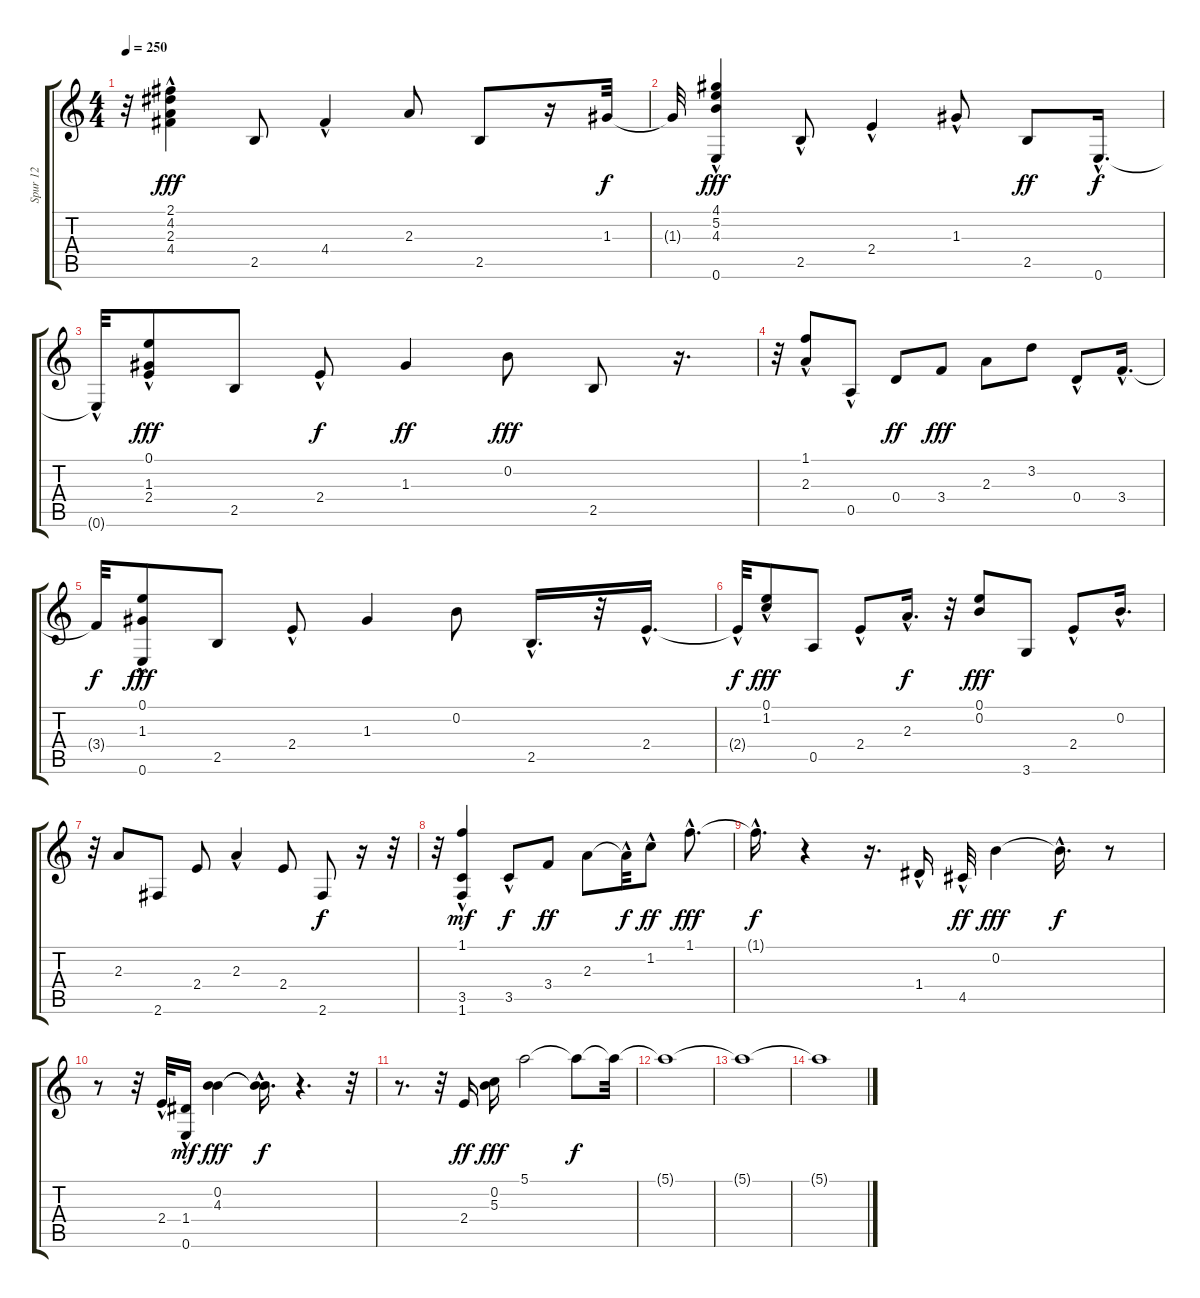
\track ("Spur 12" "Spur 12") {instrument acousticguitarsteel}
\staff {score tabs}
\tuning (E4 B3 G3 D3 A2 E2) {hide}
\ts (4 4)
\tempo 250
\clef g2
\ks c
r.32{dy ff} (2.1{hac} 4.2{hac} 2.3{hac} 4.4).4{dy fff} 2.5.8 4.4{hac}.4 2.3.8 2.5.8 r.16 1.3.32{dy f} |
1.3{t}.32 (4.1{hac} 5.2{hac} 4.3{hac} 0.6{hac}).4{dy fff} 2.5{hac}.8 2.4{hac}.4 1.3{hac}.8 2.5.8{dy ff} 0.6{hac}.16{d dy f} |
0.6{hac t}.32 (0.1{hac} 1.3 2.4).8{dy fff} 2.5.8 2.4{hac}.8{dy f} 1.3.4{dy ff} 0.2.8{dy fff} 2.5.8 r.16{d} |
r.32 (1.1{hac} 2.3{hac}).8 0.5{hac}.8 0.4.8{dy ff} 3.4.8{dy fff} 2.3.8 3.2.8 0.4{hac}.8 3.4{hac}.16{d} |
3.4{t}.32{dy f} (0.1{hac} 1.3 0.6{hac}).8{dy fff} 2.5.8 2.4{hac}.8 1.3.4 0.2.8 2.5{hac}.16{d} r.32 2.4{hac}.16{d} |
2.4{hac t}.32{dy f} (0.1{hac} 1.2{hac}).8{dy fff} 0.5.8 2.4{hac}.8 2.3{hac}.16{d dy f} r.32 (0.1 0.2).8{dy fff} 3.6.8 2.4{hac}.8 0.2{hac}.16{d} |
r.32 2.3.8 2.6.8 2.4.8 2.3{hac}.4 2.4.8 2.6.8{dy f} r.16 r.32 |
r.32 (1.1 3.5{hac} 1.6{hac}).4{dy mf} 3.5{hac}.8{dy f} 3.4.8{dy ff} 2.3.8 2.3{hac t}.32{dy f} 1.2{hac}.8{dy ff} 1.1{hac}.8{d dy fff} |
1.1{hac t}.16{d dy f} r.4 r.16{d} 1.4{hac}.16 4.5{hac}.32{dy ff} 0.2.4{dy fff} 0.2{hac t}.16{d dy f} r.8 |
r.8 r.32 2.4{hac}.32 (1.4{hac} 0.6{hac}).16{dy mf} (0.2 4.3).4{dy fff} (0.2{hac t} 4.3{hac t}).16{d dy f} r.4{d} r.32 |
r.8{d} r.32 2.4.16{dy ff} (0.2 5.3).16{dy fff} 5.1.2 5.1{t}.8{dy f} 5.1{t}.32 |
5.1{t}.1 |
5.1{t}.1 |
5.1{t}.1
